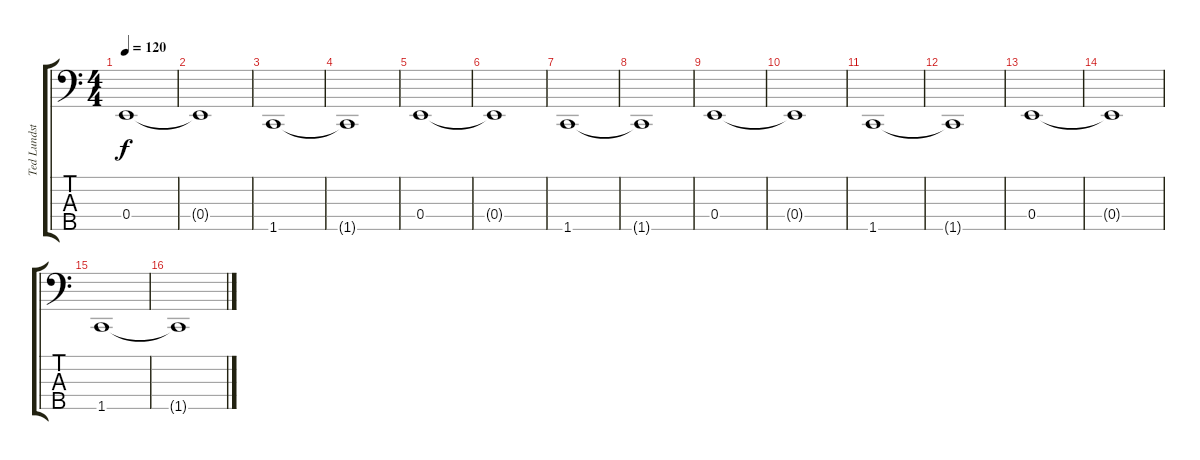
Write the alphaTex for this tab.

\track ("Ted Lundström" "Ted Lundst") {instrument electricbassfinger}
\staff {score tabs}
\tuning (G2 D2 A1 E1 B0) {hide}
\ts (4 4)
\tempo 120
\clef f4
\ks c
0.4.1{dy f instrument electricbassfinger} |
0.4{t}.1 |
1.5.1 |
1.5{t}.1 |
0.4.1 |
0.4{t}.1 |
1.5.1 |
1.5{t}.1 |
0.4.1 |
0.4{t}.1 |
1.5.1 |
1.5{t}.1 |
0.4.1 |
0.4{t}.1 |
1.5.1 |
1.5{t}.1
